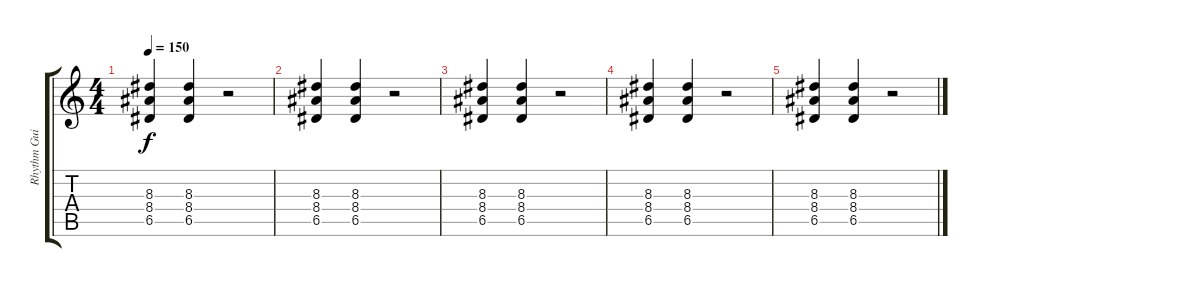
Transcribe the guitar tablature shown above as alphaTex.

\track ("Rhythm Guitar" "Rhythm Gui") {instrument distortionguitar}
\staff {score tabs}
\tuning (E4 B3 G3 D3 A2 E2) {hide}
\ts (4 4)
\tempo 150
\clef g2
\ks c
(8.3 8.4 6.5).4{dy f} (8.3 8.4 6.5).4 r.2 |
(8.3 8.4 6.5).4 (8.3 8.4 6.5).4 r.2 |
(8.3 8.4 6.5).4 (8.3 8.4 6.5).4 r.2 |
(8.3 8.4 6.5).4 (8.3 8.4 6.5).4 r.2 |
(8.3 8.4 6.5).4 (8.3 8.4 6.5).4 r.2
